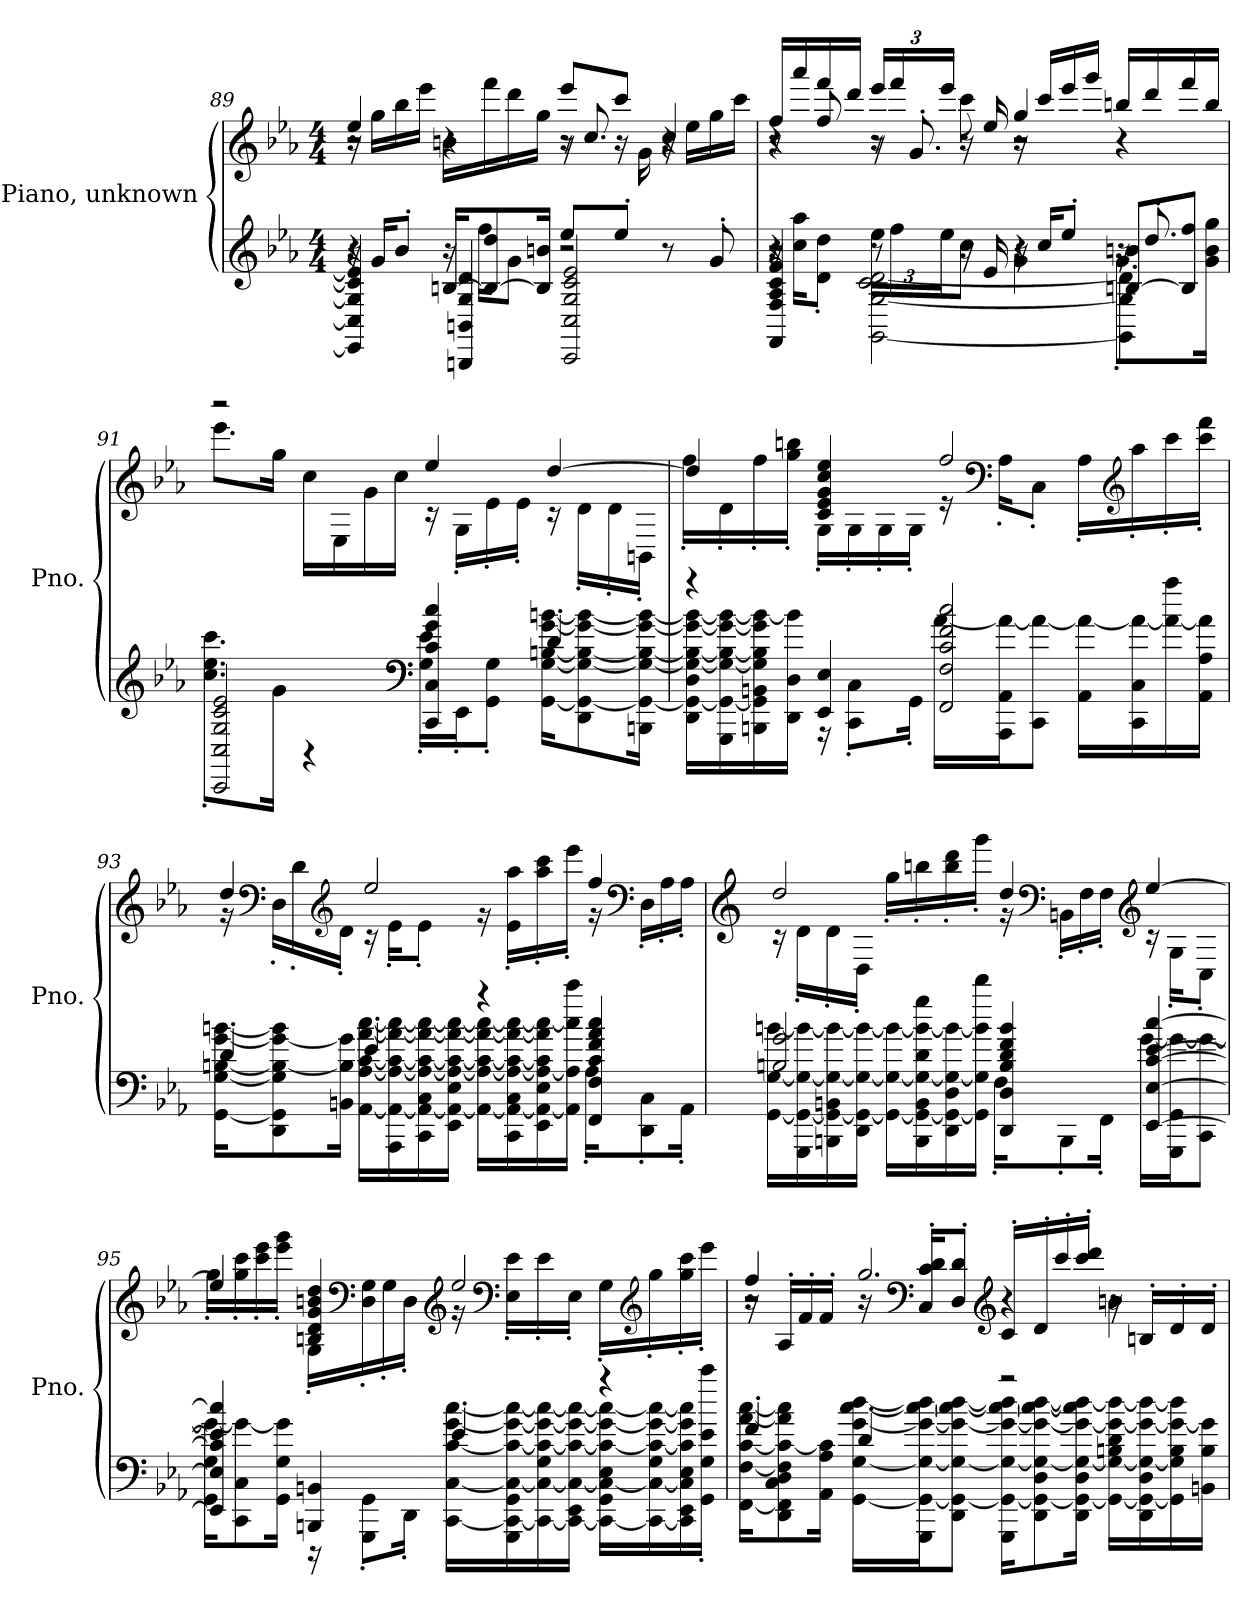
**kern	**kern
*part1	*part1
*staff2	*staff1
*I"Piano, unknown	*
*I'Pno.	*
*clefG2	*clefG2
*k[b-e-a-]	*k[b-e-a-]
*M4/4	*M4/4
=89	=89
*^	*^
*	*^	*	*^
16r	4r	4EE-/] 4C/] 4G/] 4c/] 4e-/]	4ee-/	16r	2r
16g/KL	.	.	.	16gg\LL	.
8b-'/J	.	.	.	16bb-\	.
.	.	.	.	16eee-\JJ	.
[16Bn/KL	16r	4BBBn/ 4BBn/ 4G/ 4d/	4r	16bn\LL	.
8B/_ 8dd/	16ff\KL	.	.	16fff\	.
.	8g\J	.	.	16ddd\	.
16B/] 16bn/Jk	.	.	.	16gg\JJ	.
8ee-/L	2r	2CC/ 2C/ 2G/ 2c/ 2e-/	8eee-/L	8r	16r
.	.	.	.	.	8.cc/
8ee-'/J	.	.	8ccc/J	16r	.
.	.	.	.	16g\	.
8r	.	.	4r	16r	4cc/
.	.	.	.	16ee-\LL	.
8g'/	.	.	.	16gg\	.
.	.	.	.	16ccc\JJ	.
!!LO:LB:g=z	!!	!!
=90	=90	=90	=90	=90	=90
*	*	*^	*	*	*
2r	16r	4FF/ 4F/ 4A-/ 4c/ 4f/	4r	16ff/LL	4r	8r
.	16cc\ 16aa-\KL	.	.	16aaa-/	.	.
.	8d\' 8dd\'J	.	.	16fff/	.	8ff/
.	.	.	.	16ddd/JJ	.	.
*	*Xbrackettup	*	*	*Xbrackettup	*	*
.	24ee-\LL	8r	[2GG\ [2G\ 2c\ [2d\	24eee-/LL	8r	16r
.	24ff\	.	.	24fff/	.	.
.	.	.	.	.	.	8.g'/
.	24ee-\J	.	.	24eee-/JJ	.	.
.	8cc\J	16r	.	16r	8ccc\	.
.	.	16e-/	.	16ee-/	.	.
4r	4g\	16r	.	16r	2r	4gg/
.	.	16cc/KL	.	16ccc/LL	.	.
.	.	8ee-'/J	.	16eee-/	.	.
.	.	.	.	16ggg/JJ	.	.
16r	8.g'\L	[8Bn/ 8bn/L	4GG\] 4G\] 4d\]	16bbn/LL	.	4r
8.dd'/	.	.	.	16ddd/	.	.
.	.	8B/] 8ff/J	.	16fff/	.	.
.	16g\ 16b\ 16gg\Jk	.	.	16bb/JJ	.	.
*	*v	*v	*v	*	*	*
*	*	*	*v	*v
=91	=91	=91	=91
2CC/ 2C/ 2G/ 2c/ 2e-/	8.cc\' 8.ee-\' 8.ccc\'L	2r	8.eee-\L
.	16g\Jk	.	16gg\Jk
.	4r	.	16cc\LL
.	.	.	16E-\
.	.	.	16g\
.	.	.	16cc\JJ
*clefF4	*	*	*
4CC/ 4C/ 4c/ 4g/ 4cc/	16G\' 16e-\'LL	4ee-/	16r
.	16EE-'\J	.	16G'\LL
.	8GG\' 8G\'J	.	16e-'\
.	.	.	16e-'\JJ
4d'/	[16GG\ [16G\ [16Bn\ [16g\ [16bn\KL	[4dd/	16r
.	8DD\ 8GG\_ 8G\_ 8B\_ 8g\_ 8b\_	.	16d'\LL
.	.	.	16d'\
.	16BBBn\ 16GG\_ 16G\_ 16B\_ 16g\_ 16b\_Jk	.	16BBn'\JJ
!!LO:LB:g=z	!!
=92	=92	=92	=92
4r	16DD\ 16GG\_ 16D\ 16G\_ 16B\_ 16g\_ 16b\_LL	4dd/]	16ff'\LL
.	16GGG\ 16GG\_ 16G\_ 16B\_ 16g\_ 16b\_	.	16d'\
.	16BBBn\ 16GG\] 16BBn\ 16G\] 16B\] 16g\] 16b\_	.	16ff'\
.	16DD\ 16D\ 16b\]JJ	.	16gg\' 16bbn\'JJ
4EE-/ 4E-/	16r	4c/ 4e-/ 4g/ 4cc/ 4ee-/	16G'\LL
.	8CC\' 8C\'L	.	16G'\
.	.	.	16G'\
.	16GG'\Jk	.	16G'\JJ
2FF/ 2F/ 2c/ 2f/ 2cc/	[16a-\LL	2ff/	16r
*	*	*clefF4	*
.	16AAA-\ 16AA-\ 16a-\_J	.	16A-'\KL
.	8CC\ 8a-\_J	.	8C'\J
.	16AA-\ 16a-\_LL	.	16A-'\LL
*	*	*clefG2	*
.	16CC\ 16C\ 16a-\_	.	16aa-'\
.	16a-\_ 16aa-\	.	16ccc'\
.	16AA-\ 16A-\ 16a-\]JJ	.	16ccc\' 16fff\'JJ
!!LO:LB:g=z	!!
=93	=93	=93	=93
4d'/	[16GG\ [16G\ [16Bn\ [16g\ [16bn\KL	4dd/	16r
*	*	*clefF4	*
.	8DD\ 8GG\] 8G\] 8B\_ 8g\_ 8b\]	.	16D'\LL
.	.	.	16d'\
*	*	*clefG2	*
.	16BBn\ 16B\] 16g\]Jk	.	16d'\JJ
4e-'/	[16AA-\ [16A-\ [16c\ [16a-\ [16cc\LL	2ee-/	16r
.	16AAA-\ 16AA-\_ 16A-\_ 16c\_ 16a-\_ 16cc\_	.	16e-'\KL
.	16CC\ 16AA-\_ 16C\ 16A-\_ 16c\_ 16a-\_ 16cc\_	.	8e-'\J
.	16EE-\ 16AA-\_ 16E-\ 16A-\_ 16c\_ 16a-\_ 16cc\_JJ	.	.
4r	16AA-\_ 16A-\_ 16c\_ 16a-\_ 16cc\_LL	.	16r
.	16CC\ 16AA-\_ 16C\ 16A-\_ 16c\_ 16a-\_ 16cc\_	.	16e-\' 16aa-\'LL
.	16EE-\ 16AA-\_ 16E-\ 16A-\_ 16c\] 16a-\] 16cc\_	.	16aa-\' 16ccc\'
.	16AA-\] 16A-\] 16cc\] 16ccc\JJ	.	16eee-'\JJ
4FF/ 4F/ 4c/ 4f/ 4a-/ 4cc/	16A-'\KL	4ff/	16r
*	*	*clefF4	*
.	8DD\' 8C\'	.	16D'\LL
.	.	.	16A-'\
.	16AA-'\Jk	.	16A-'\JJ
!!LO:PB:g=z	!!
=94	=94	=94	=94
*	*	*clefG2	*
2Bn/ 2g/	[16GG\ [16G\ [16bn\LL	2dd/	16r
.	16GGG\ 16GG\_ 16G\_ 16b\_	.	16d'\LL
.	16BBBn\ 16GG\_ 16BBn\ 16G\_ 16b\_	.	16d'\
.	16DD\ 16GG\_ 16G\_ 16b\_JJ	.	16D'\JJ
.	16GG\_ 16G\_ 16b\_LL	.	16gg'\LL
.	16BBB\ 16GG\_ 16BB\ 16G\_ 16d\ 16b\_ 16gg\	.	16bbn'\
.	16DD\ 16GG\_ 16D\ 16G\_ 16b\_	.	16bb\' 16ddd\'
.	16GG\] 16G\] 16b\] 16ddd\JJ	.	16ggg'\JJ
4DD/ 4D/ 4B/ 4d/ 4f/ 4b/	16F'\KL	4dd/	16r
*	*	*clefF4	*
.	8BBB'\	.	16BBn'\LL
.	.	.	16F'\
.	16FF'\Jk	.	16F'\JJ
*	*	*clefG2	*
[4EE-/ [4E-/ [4c/ [4e-/ [4cc/	[16g\LL	[4ee-/	16r
.	16GGG\ 16GG\ 16g\_J	.	16G'\KL
.	8CC\ 8g\_J	.	8C'\J
!!LO:LB:g=z	!!
=95	=95	=95	=95
4EE-/] 4E-/] 4c/] 4e-/] 4cc/]	16GG\ 16G\ 16g\_KL	4ee-/]	16gg'\LL
.	8CC\ 8C\ 8g\_	.	16gg\' 16ccc\'
.	.	.	16ccc\' 16eee-\'
.	16GG\ 16G\ 16g\]Jk	.	16eee-\' 16ggg\'JJ
4BBBn/ 4BBn/	16r	4Bn/ 4d/ 4g/ 4bn/ 4dd/	16G'\LL
*	*	*clefF4	*
.	8GGG\' 8GG\'L	.	16D\' 16G\'
.	.	.	16G'\
.	16DD'\Jk	.	16D'\JJ
*	*	*clefG2	*
4e-'/	[16CC\ [16C\ [16c\ [16g\ [16cc\LL	2ee-/	16r
*	*	*clefF4	*
.	16GGG\ 16CC\_ 16GG\ 16C\_ 16c\_ 16g\_ 16cc\_	.	16E-\' 16e-\'LL
.	16CC\_ 16C\_ 16G\ 16c\_ 16g\_ 16cc\_	.	16e-'\
.	16CC\_ 16EE-\ 16C\_ 16c\_ 16g\_ 16cc\_JJ	.	16E-'\JJ
4r	16CC\_ 16GG\ 16C\_ 16E-\ 16c\_ 16g\_ 16cc\_LL	.	16G'\LL
*	*	*clefG2	*
.	16CC\_ 16C\_ 16G\ 16c\_ 16g\_ 16cc\_	.	16gg'\
.	16CC\] 16EE-\ 16C\] 16E-\ 16c\] 16g\] 16cc\]	.	16gg\' 16ccc\'
.	16GG\' 16G\' 16e-\' 16ccc\'JJ	.	16eee-'\JJ
!!LO:LB:g=z
=96	=96	=96	=96
*	*	*	*^
4f'/	[16FF\ [16F\ [16c\ [16a-\ [16cc\KL	4ff/	2r	16r
.	8DD\ 8FF\] 8C\ 8D\ 8F\] 8c\_ 8a-\] 8cc\]	.	.	16A-'/LL
.	.	.	.	16f'/
.	16AA-\ 16A-\ 16c\]Jk	.	.	16f'/JJ
4d'/	[16GG\ [16G\ [16g\ [16cc\ [16dd\LL	2.gg/	.	16r
*	*	*clefF4	*	*
.	16GGG\ 16GG\_ 16G\_ 16g\_ 16cc\_ 16dd\_J	.	.	16C/' 16c/' 16d/'KL
.	8DD\ 8GG\_ 8G\_ 8g\_ 8cc\_ 8dd\_J	.	.	8D/' 8d/'J
*	*	*clefG2	*	*
2r	16GGG\ 16GG\_ 16G\_ 16g\_ 16cc\_ 16dd\_KL	.	4r	16c'/LL
.	8DD\ 8GG\_ 8D\ 8G\_ 8g\_ 8cc\_ 8dd\_	.	.	16d'/
.	.	.	.	16ccc'/
.	16DD\ 16GG\_ 16D\ 16G\_ 16g\_ 16cc\] 16dd\_Jk	.	.	16ccc/' 16ddd/'JJ
.	16GG\_ 16G\_ 16Bn\ 16d\ 16g\_ 16dd\_LL	.	4bn\	16r
.	16DD\ 16GG\_ 16D\ 16G\_ 16g\_ 16dd\_	.	.	16Bn'/LL
.	16GG\] 16G\] 16B\ 16g\_ 16dd\]	.	.	16d'/
.	16BBn\ 16B\ 16g\]JJ	.	.	16d'/JJ
*v	*v	*	*	*
*	*v	*v	*v
=	=
*-	*-
